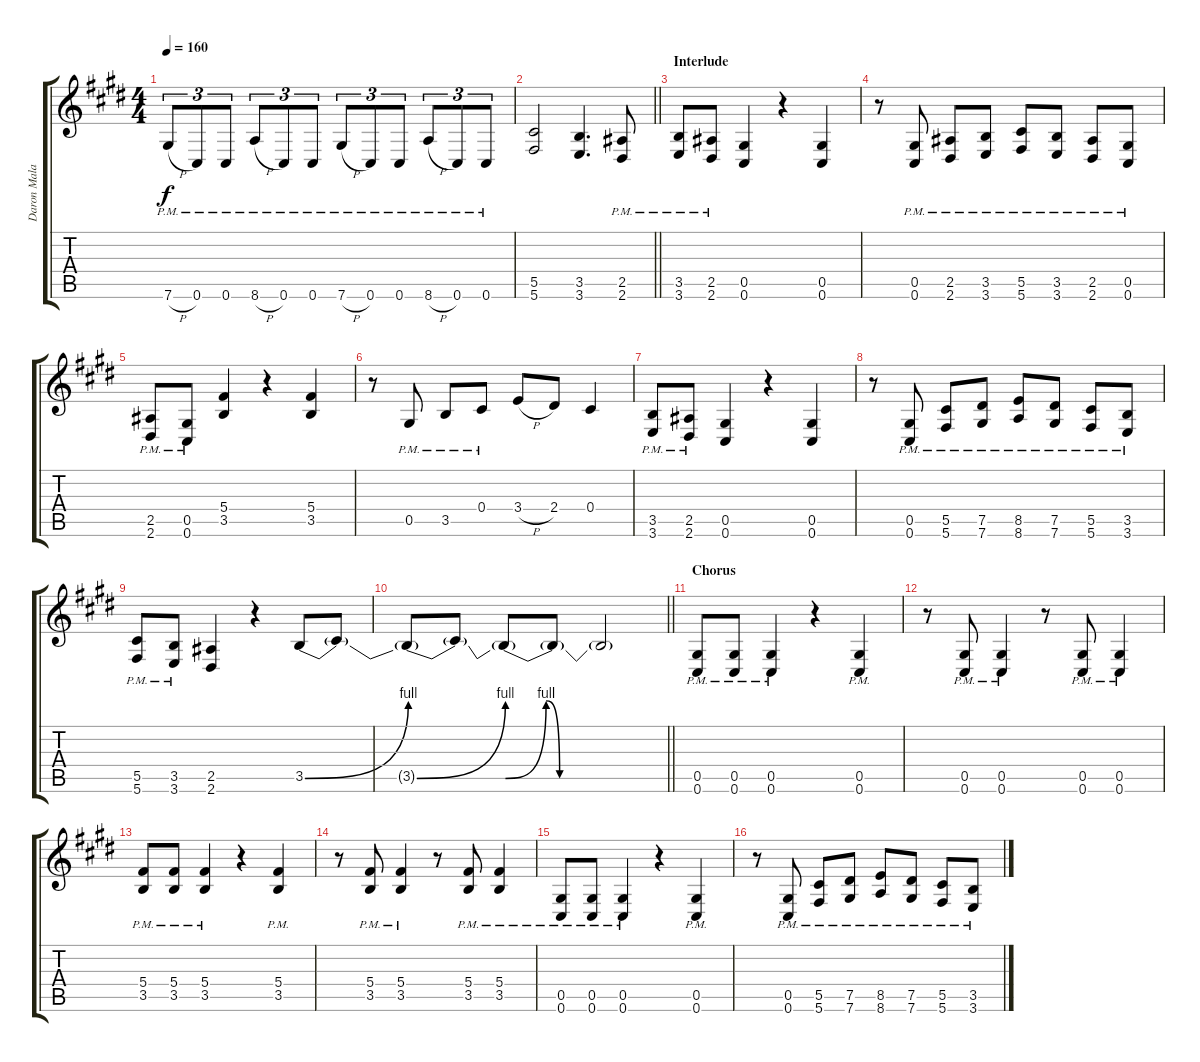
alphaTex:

\track ("Daron Malakian [Guitar 2]" "Daron Mala") {instrument distortionguitar}
\staff {score tabs}
\tuning (Eb4 Bb3 Gb3 Db3 Ab2 Db2) {hide}
\ts (4 4)
\tempo 160
\clef g2
\ks c#minor
7.6{h pm}.8{tu (3 2) dy f} 0.6{pm}.8{tu (3 2)} 0.6{pm}.8{tu (3 2)} 8.6{h pm}.8{tu (3 2)} 0.6{pm}.8{tu (3 2)} 0.6{pm}.8{tu (3 2)} 7.6{h pm}.8{tu (3 2)} 0.6{pm}.8{tu (3 2)} 0.6{pm}.8{tu (3 2)} 8.6{h pm}.8{tu (3 2)} 0.6{pm}.8{tu (3 2)} 0.6{pm}.8{tu (3 2)} |
\barLineRight lightlight
(5.5 5.6).2 (3.5 3.6).4{d} (2.5{pm} 2.6{pm}).8 |
\section ("" "Interlude")
(3.5{pm} 3.6{pm}).8 (2.5{pm} 2.6{pm}).8 (0.5 0.6).4 r.4 (0.5 0.6).4 |
r.8 (0.5{pm} 0.6{pm}).8 (2.5{pm} 2.6{pm}).8 (3.5{pm} 3.6{pm}).8 (5.5{pm} 5.6{pm}).8 (3.5{pm} 3.6{pm}).8 (2.5{pm} 2.6{pm}).8 (0.5{pm} 0.6{pm}).8 |
(2.5{pm} 2.6{pm}).8 (0.5{pm} 0.6{pm}).8 (5.4 3.5).4 r.4 (5.4 3.5).4 |
r.8 0.5{pm}.8 3.5{pm}.8 0.4{pm}.8 3.4{h}.8 2.4.8 0.4.4 |
(3.5{pm} 3.6{pm}).8 (2.5{pm} 2.6{pm}).8 (0.5 0.6).4 r.4 (0.5 0.6).4 |
r.8 (0.5{pm} 0.6{pm}).8 (5.5{pm} 5.6{pm}).8 (7.5{pm} 7.6{pm}).8 (8.5{pm} 8.6{pm}).8 (7.5{pm} 7.6{pm}).8 (5.5{pm} 5.6{pm}).8 (3.5{pm} 3.6{pm}).8 |
(5.5{pm} 5.6{pm}).8 (3.5{pm} 3.6{pm}).8 (2.5 2.6).4 r.4 3.5{be (bend 0 0 60 4)}.8 3.5{t}.8 |
\barLineRight lightlight
3.5{be (bend 0 0 60 4) t}.8 3.5{t}.8 3.5{be (custom 0 0 15 4 20 0 60 0) t}.8 3.5{t}.8 3.5{t}.2 |
\section ("" "Chorus")
(0.5{pm} 0.6{pm}).8 (0.5{pm} 0.6{pm}).8 (0.5{pm} 0.6{pm}).4 r.4 (0.5{pm} 0.6{pm}).4 |
r.8 (0.5{pm} 0.6{pm}).8 (0.5{pm} 0.6{pm}).4 r.8 (0.5{pm} 0.6{pm}).8 (0.5{pm} 0.6{pm}).4 |
(5.4{pm} 3.5{pm}).8 (5.4{pm} 3.5{pm}).8 (5.4{pm} 3.5{pm}).4 r.4 (5.4{pm} 3.5{pm}).4 |
r.8 (5.4{pm} 3.5{pm}).8 (5.4{pm} 3.5{pm}).4 r.8 (5.4{pm} 3.5{pm}).8 (5.4{pm} 3.5{pm}).4 |
(0.5{pm} 0.6{pm}).8 (0.5{pm} 0.6{pm}).8 (0.5{pm} 0.6{pm}).4 r.4 (0.5{pm} 0.6{pm}).4 |
r.8 (0.5{pm} 0.6{pm}).8 (5.5{pm} 5.6{pm}).8 (7.5{pm} 7.6{pm}).8 (8.5{pm} 8.6{pm}).8 (7.5{pm} 7.6{pm}).8 (5.5{pm} 5.6{pm}).8 (3.5{pm} 3.6{pm}).8
